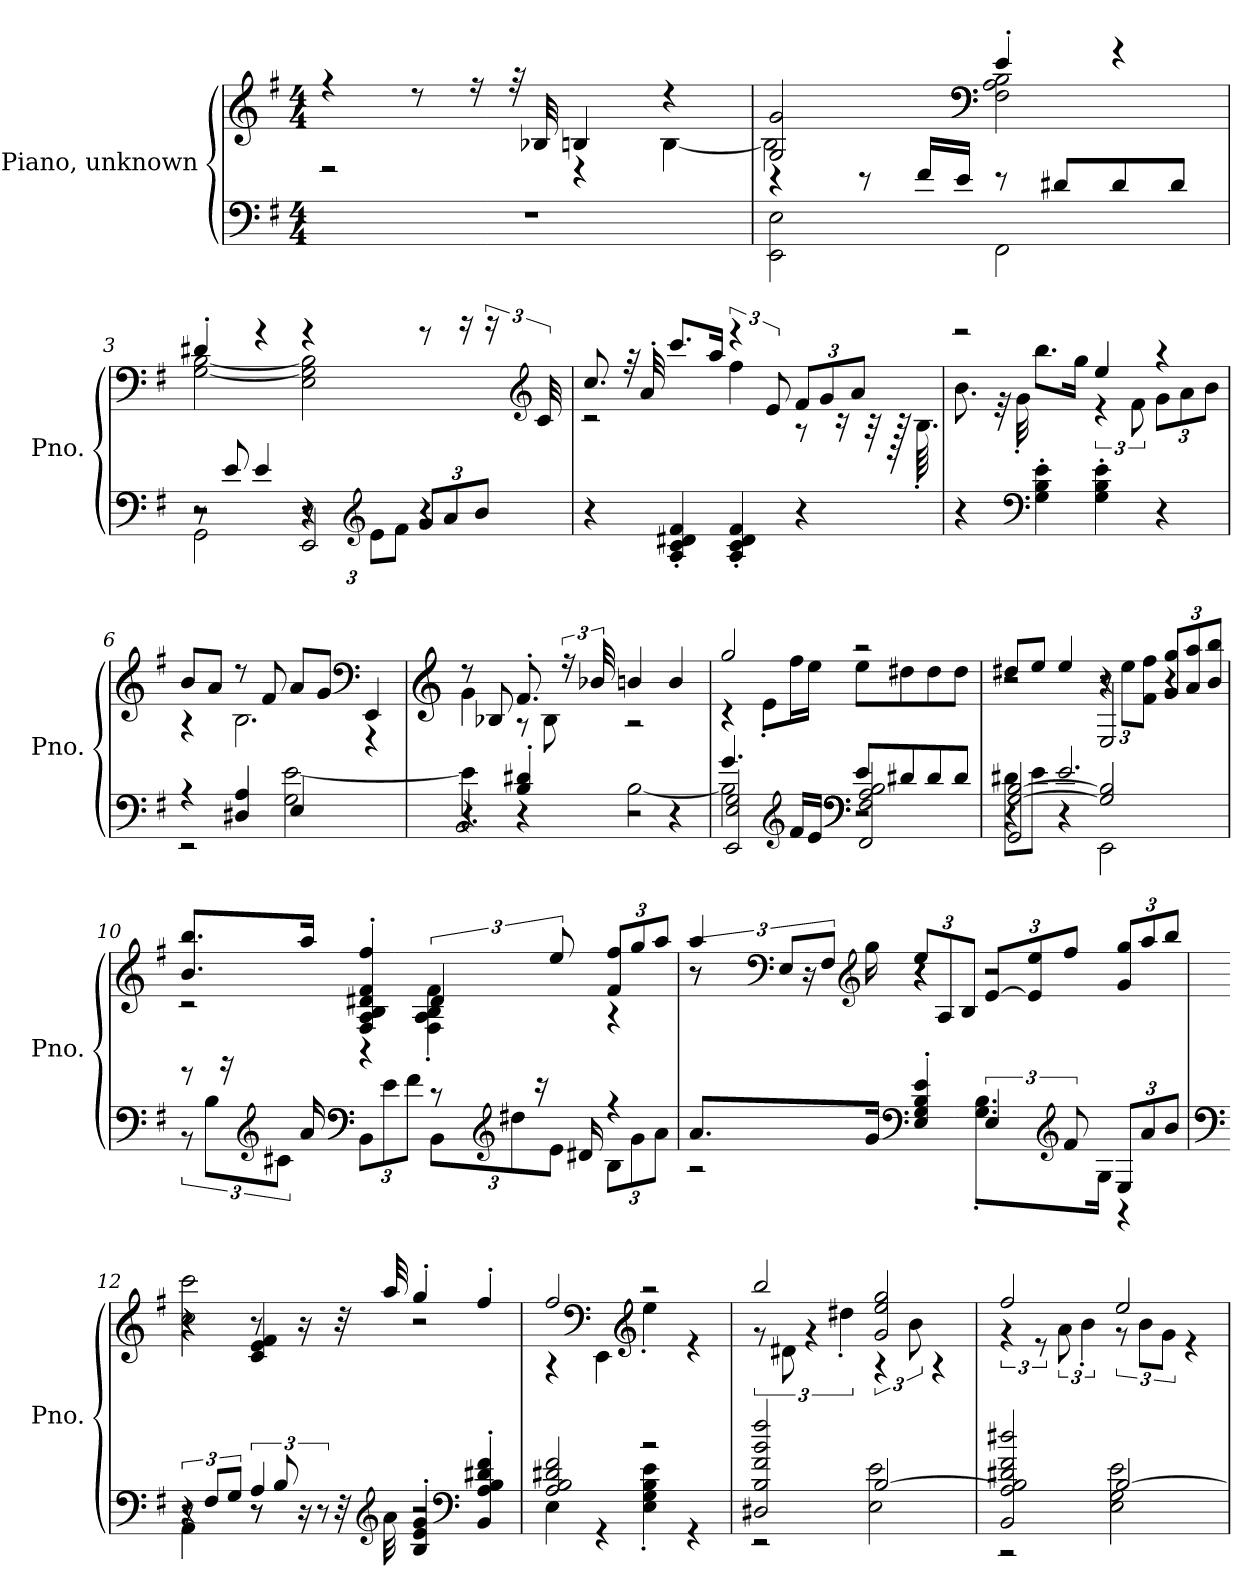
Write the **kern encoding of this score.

**kern	**kern
*part1	*part1
*staff2	*staff1
*I"Piano, unknown	*
*I'Pno.	*
*clefF4	*clefG2
*k[f#]	*k[f#]
*M4/4	*M4/4
*MM120	*MM120
=1	=1
*	*^
1r	4r	2r
.	8r	.
.	16r	.
.	32r	.
.	32B-X/	.
.	4Bn/	4r
.	4r	[4B\
=2	=2	=2
*^	*	*
4r	2EE\ 2E\	2G/ 2g/	2B\]
8r	.	.	.
16f#/LL	.	.	.
16e/JJ	.	.	.
*	*	*clefF4	*
8r	2FF#\	4e'/	2F#\ 2A\ 2B\
8d#X/L	.	.	.
8d#/	.	4r	.
8d#/J	.	.	.
=3	=3	=3	=3
*	*^	*	*
8r	2GG\	2r	4d#X'/	[2G\ [2B\
8e/	.	.	.	.
4e/	.	.	4r	.
4r	12r	2EE/	4r	2E\ 2G\] 2B\]
*clefG2	*	*	*	*
.	12e\L	.	.	.
.	12f#\J	.	.	.
*Xbrackettup	*	*	*	*
12g/L	4r	.	8r	.
12a/	.	.	.	.
.	.	.	16r	.
12b/J	.	.	.	.
.	.	.	24r	.
*	*	*	*clefG2	*
.	.	.	48c/	.
*v	*v	*v	*	*
!!LO:LB:g=z	!!
=4	=4	=4
4r	8.cc/	2r
.	32r	.
.	32a'/	.
4A/' 4c/' 4d#X/' 4f#/'	8.ccc/L	.
.	16aa/Jk	.
4A/' 4c/' 4d#/' 4f#/'	6r	4ff#\
.	12e/	.
*	*Xbrackettup	*
4r	12f#/L	8r
.	12g/	.
.	.	16r
.	12a/J	.
.	.	32r
.	.	128r
.	.	64.B'\
=5	=5	=5
4r	2r	8.b\
.	.	32r
.	.	32g'\
*clefF4	*	*
4G\' 4B\' 4e\'	.	8.bb\L
.	.	16gg\Jk
*	*	*brackettup
4G\' 4B\' 4e\'	4ee/	6r
.	.	12f#\
*	*	*Xbrackettup
4r	4r	12g\L
.	.	12a\
.	.	12b\J
=6	=6	=6
*^	*	*
4r	2r	8b/L	4r
.	.	8a/J	.
4D#X/ 4A/	.	8r	2.B\
.	.	8f#/	.
4E/	2G\ [2e\	8a/L	.
.	.	8g/J	.
*	*	*clefF4	*
4r	.	4EE/	.
*v	*v	*	*
!!LO:LB:g=z	!!
=7	=7	=7
*	*clefG2	*
*^	*	*
*	*^	*	*
4r	4e\]	2.BB/	8r	4g\
.	.	.	8B-X/	.
4B/' 4d#X/'	4r	.	8.f#'/	8r
.	.	.	.	8B-\
*	*	*	*brackettup	*
.	.	.	24r	.
.	.	.	48b-X/	.
2r	[2B\	.	4bn/	2r
.	.	4r	4b/	.
=8	=8	=8	=8	=8
4.g/	2B\]	2EE/ 2E/ 2G/	2gg/	4r
.	.	.	.	8e'\L
*clefG2	*	*	*	*
16f#/LL	.	.	.	16ff#\L
16e/JJ	.	.	.	16ee\JJ
*clefF4	*	*	*	*
8e/L	2r	2FF#/ 2F#/ 2A/ 2B/	2r	8ee\L
8d#X/	.	.	.	8dd#X\
8d#/	.	.	.	8dd#\
8d#/J	.	.	.	8dd#\J
=9	=9	=9	=9	=9
*	*	*	*	*^
4r	8d#X\L	2GG/ [2G/ [2B/	8dd#X/L	2r	2r
.	8e\J	.	8ee/J	.	.
2.e/	4r	.	4ee/	.	.
.	2EE\	2G/] 2B/]	4r	12r	2E/
.	.	.	.	12ee\L	.
.	.	.	.	12f#\ 12ff#\J	.
*	*	*	*Xbrackettup	*	*
.	.	.	12g/ 12gg/L	4r	.
.	.	.	12a/ 12aa/	.	.
.	.	.	12b/ 12bb/J	.	.
*	*v	*v	*	*	*
*	*	*v	*v	*v
!!LO:LB:g=z
=10	=10	=10
*	*brackettup	*
*	*	*^
8r	12r	8.b/ 8.bb/L	2r
.	12B\L	.	.
16r	.	.	.
*clefG2	*	*	*
.	12c#X\J	.	.
16a/	.	16aa/Jk	.
*clefF4	*	*	*
*	*Xbrackettup	*	*
4r	12BB\L	4F#/' 4A/' 4B/' 4d#X/' 4f#/' 4ff#/'	.
.	12e\	.	.
.	12f#\J	.	.
*	*	*brackettup	*
8r	12BB\L	6d#/	4F#\' 4A\' 4B\' 4f#\'
*clefG2	*	*	*
.	12dd#X\	.	.
16r	.	.	.
.	12e\J	12ee/	.
16d#X/	.	.	.
*	*	*Xbrackettup	*
4r	12B\L	12f#/ 12ff#/L	4r
.	12g\	12gg/	.
.	12a\J	12aa/J	.
!!LO:LB:g=z
=11	=11	=11	=11
*	*	*	*^
*	*	*	*	*brackettup
8.a/L	2r	4aa/	8r	12r
*	*	*clefF4	*	*
.	.	.	.	12E/L
.	.	.	16r	.
.	.	.	.	12F#/J
*	*	*clefG2	*	*
16g/Jk	.	.	16gg\	.
*clefF4	*	*	*	*
*	*	*	*	*Xbrackettup
4E/' 4G/' 4B/' 4e/'	.	4r	4r	12ee/L
.	.	.	.	12A/
.	.	.	.	12B/J
*brackettup	*	*	*	*
6E/	8.G\' 8.B\'L	2r	2r	[12e/L
.	.	.	.	12e/] 12ee/
*clefG2	*	*	*	*
12f#/	.	.	.	12ff#/J
.	16G\Jk	.	.	.
*Xbrackettup	*	*	*	*
12E/L	4r	.	.	12g/ 12gg/L
12a/	.	.	.	12aa/
12b/J	.	.	.	12bb/J
*v	*v	*	*	*
=12	=12	=12	=12
*clefF4	*	*	*
*brackettup	*	*	*
*^	*	*	*
*	*^	*	*	*
12r	4AA\	4r	4r	2cc\ 2ccc\	4r
12F#/L	.	.	.	.	.
12G/J	.	.	.	.	.
12r	8r	4A/	8r	.	4c/ 4e/ 4f#/
12B/	.	.	.	.	.
.	16r	.	16r	.	.
12r	.	.	.	.	.
.	32r	.	32r	.	.
*clefG2	*	*	*	*	*
.	32a\	.	32aa/	.	.
4B/' 4e/' 4g/'	2r	2r	4gg'/	2r	2r
*clefF4	*	*	*	*	*
4BB/' 4A/' 4B/' 4d#X/' 4f#/'	.	.	4ff#'/	.	.
*	*v	*v	*	*	*
*	*	*	*v	*v
!!LO:LB:g=z
=13	=13	=13	=13
2A/ 2B/ 2d#X/ 2f#/	4E\	2ff#/	4r
*	*	*clefF4	*
.	4r	.	4EE\
*	*	*clefG2	*
2r	4E\' 4G\' 4B\' 4e\'	2r	4ee'\
.	4r	.	4r
=14	=14	=14	=14
*	*	*	*brackettup
2D#X/ 2B/ 2f#/ 2b/ 2ff#/	2r	2bb/	12r
.	.	.	12d#X\
.	.	.	6r
.	.	.	6dd#X'\
[2B/	2E\ 2e\	2g/ 2ee/ 2gg/	6r
.	.	.	12b\
.	.	.	4r
=15	=15	=15	=15
2BB/ 2A/ 2B/] 2d#X/ 2f#/ 2dd#X/	2r	2ff#/	6r
.	.	.	12r
.	.	.	12a\
.	.	.	6b'\
[2B/	2E\ 2G\ 2e\	2ee/	12r
.	.	.	12b\L
.	.	.	12g\J
.	.	.	4r
*v	*v	*	*
*	*v	*v
=	=
*-	*-
